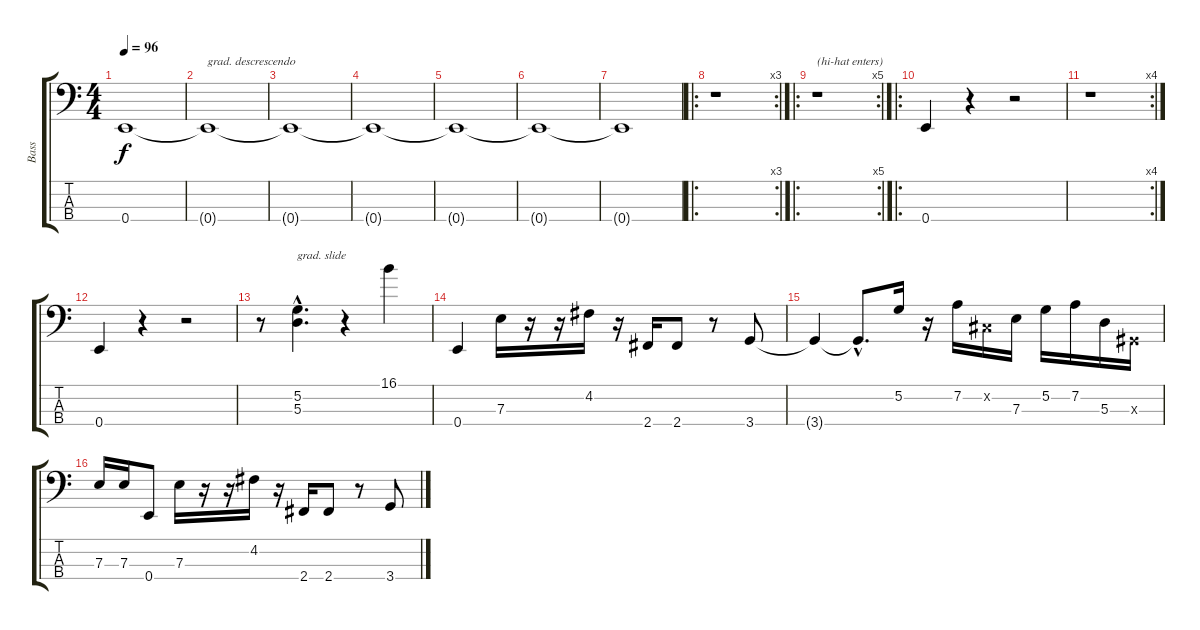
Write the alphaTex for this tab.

\track ("Bass" "Bass") {instrument electricbassfinger}
\staff {score tabs}
\tuning (G2 D2 A1 E1) {hide}
\ts (4 4)
\tempo 96
\clef f4
\ks c
0.4.1{dy f instrument electricbassfinger} |
0.4{t}.1{txt "grad. descrescendo"} |
0.4{t}.1 |
0.4{t}.1 |
0.4{t}.1 |
0.4{t}.1 |
0.4{t}.1 |
\ro
\rc 3
r.1 |
\ro
\rc 5
r.1{txt "(hi-hat enters)"} |
\ro
0.4.4 r.4 r.2 |
\rc 4
r.1 |
0.4.4 r.4 r.2 |
r.8 (5.2{hac} 5.3{hac}).4{d txt "grad. slide"} r.4 16.1.4 |
0.4.4 7.3.16 r.16 r.16 4.2.16 r.16 2.4.16 2.4.8 r.8 3.4.8 |
3.4{t}.4 3.4{hac t}.8{d} 5.2.16 r.16 7.2.16 -1.2{x}.16 7.3.16 5.2.16 7.2.16 5.3.16 -1.3{x}.16 |
7.3.16 7.3.16 0.4.8 7.3.16 r.16 r.16 4.2.16 r.16 2.4.16 2.4.8 r.8 3.4.8
